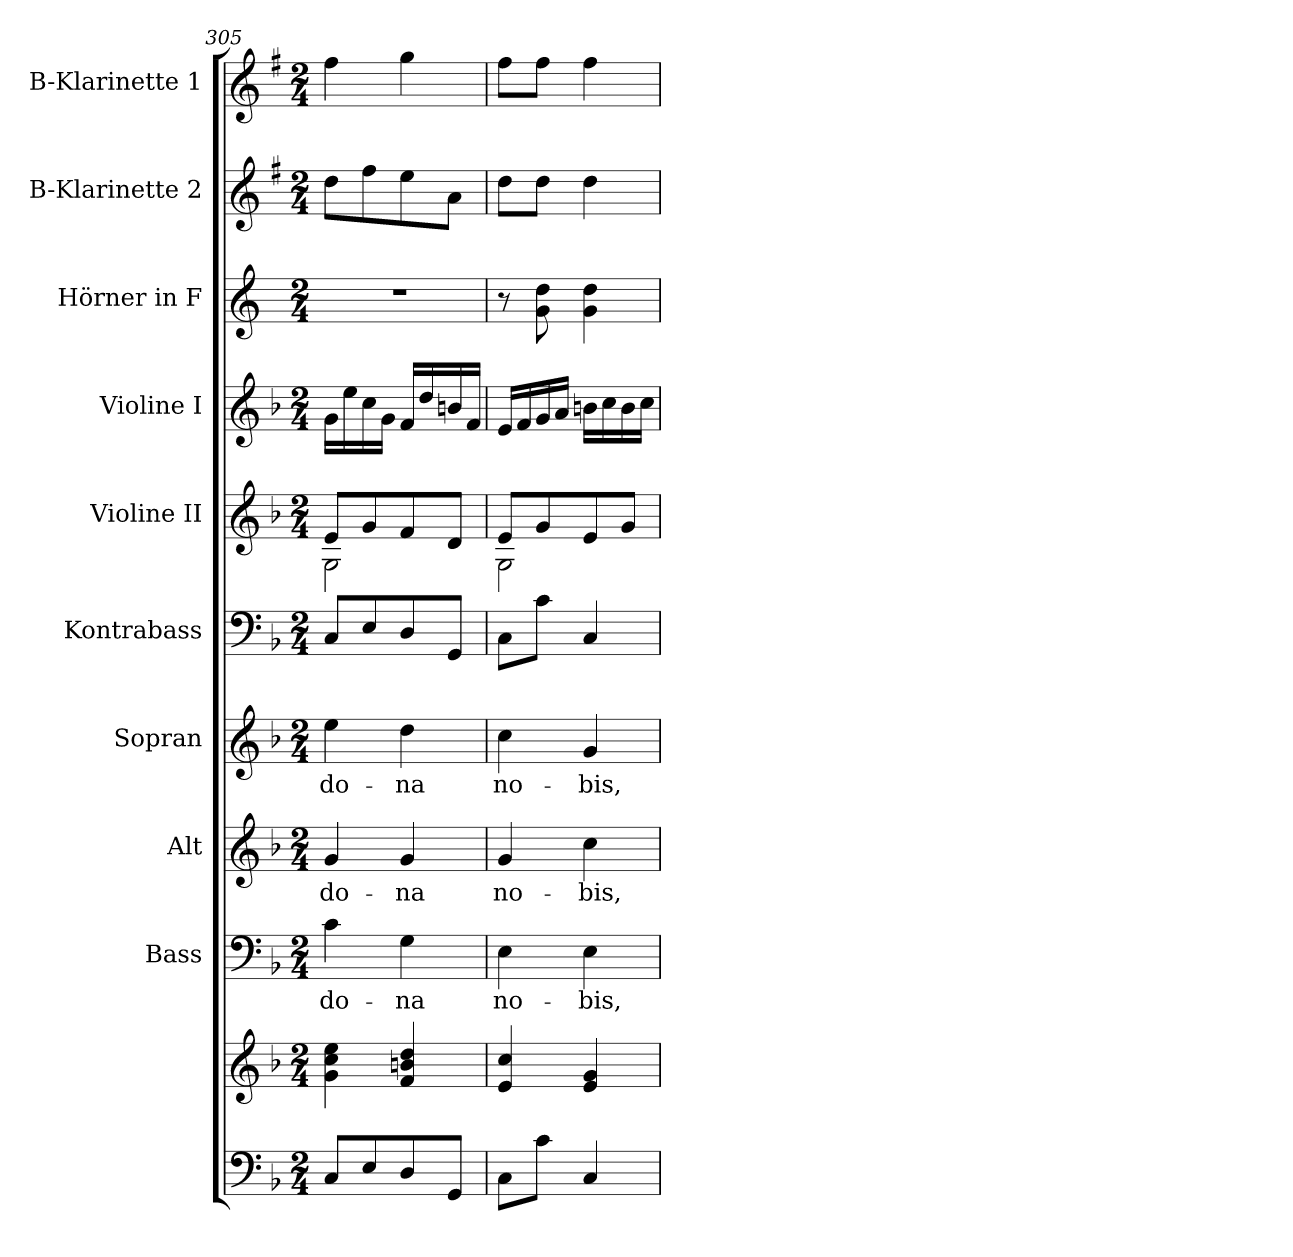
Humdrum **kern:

**kern	**kern	**kern	**text	**kern	**text	**kern	**text	**kern	**kern	**kern	**kern	**kern	**kern
*part10	*part10	*part9	*part9	*part8	*part8	*part7	*part7	*part6	*part5	*part4	*part3	*part2	*part1
*staff11	*staff10	*staff9	*staff9	*staff8	*staff8	*staff7	*staff7	*staff6	*staff5	*staff4	*staff3	*staff2	*staff1
*	*	*I"Bass	*	*I"Alt	*	*I"Sopran	*	*I"Kontrabass	*I"Violine II	*I"Violine I	*I"Hörner in F	*I"B-Klarinette 2	*I"B-Klarinette 1
*	*	*I'B.	*	*I'A.	*	*I'S.	*	*I'Kb.	*I'Vl. II	*I'Vl. I	*	*I'B Kl. 2	*I'B Kl. 1
*clefF4	*clefG2	*clefF4	*	*clefG2	*	*clefG2	*	*clefF4	*clefG2	*clefG2	*clefG2	*clefG2	*clefG2
*	*	*	*	*	*	*	*	*ITrd7c12	*	*	*ITrd4c7	*ITrd1c2	*ITrd1c2
*k[b-]	*k[b-]	*k[b-]	*	*k[b-]	*	*k[b-]	*	*k[b-]	*k[b-]	*k[b-]	*k[b-]	*k[b-]	*k[b-]
*F:	*F:	*F:	*	*F:	*	*F:	*	*F:	*F:	*F:	*F:	*F:	*F:
*M2/4	*M2/4	*M2/4	*	*M2/4	*	*M2/4	*	*M2/4	*M2/4	*M2/4	*M2/4	*M2/4	*M2/4
=305	=305	=305	=305	=305	=305	=305	=305	=305	=305	=305	=305	=305	=305
!	!	!	!LO:LY:b	!	!LO:LY:b	!	!LO:LY:b	!	!	!	!	!	!
*	*	*	*	*	*	*	*	*	*^	*	*	*	*
8C/L	4g\ 4cc\ 4ee\	4c\	do-	4g/	do-	4ee\	do-	8CC/L	8e/L	2G\	16g\LL	2r	8cc\L	4ee\
.	.	.	.	.	.	.	.	.	.	.	16ee\	.	.	.
8E/	.	.	.	.	.	.	.	8EE/	8g/	.	16cc\	.	8ee\	.
.	.	.	.	.	.	.	.	.	.	.	16g\JJ	.	.	.
!	!	!	!LO:LY:b	!	!LO:LY:b	!	!LO:LY:b	!	!	!	!	!	!	!
8D/	4f/ 4bn/ 4dd/	4G\	-na	4g/	-na	4dd\	-na	8DD/	8f/	.	16f/LL	.	8dd\	4ff\
.	.	.	.	.	.	.	.	.	.	.	16dd/	.	.	.
8GG/J	.	.	.	.	.	.	.	8GGG/J	8d/J	.	16bn/	.	8g\J	.
.	.	.	.	.	.	.	.	.	.	.	16f/JJ	.	.	.
=306	=306	=306	=306	=306	=306	=306	=306	=306	=306	=306	=306	=306	=306	=306
!	!	!	!LO:LY:b	!	!LO:LY:b	!	!LO:LY:b	!	!	!	!	!	!	!
8C\L	4e/ 4cc/	4E\	no-	4g/	no-	4cc\	no-	8CC\L	8e/L	2G\	16e/LL	8r	8cc\L	8ee\L
.	.	.	.	.	.	.	.	.	.	.	16f/	.	.	.
8c\J	.	.	.	.	.	.	.	8C\J	8g/	.	16g/	8c\ 8g\	8cc\J	8ee\J
.	.	.	.	.	.	.	.	.	.	.	16a/JJ	.	.	.
!	!	!	!LO:LY:b	!	!LO:LY:b	!	!LO:LY:b	!	!	!	!	!	!	!
4C/	4e/ 4g/	4E\	-bis,	4cc\	-bis,	4g/	-bis,	4CC/	8e/	.	16bn\LL	4c\ 4g\	4cc\	4ee\
.	.	.	.	.	.	.	.	.	.	.	16cc\	.	.	.
.	.	.	.	.	.	.	.	.	8g/J	.	16b\	.	.	.
.	.	.	.	.	.	.	.	.	.	.	16cc\JJ	.	.	.
*	*	*	*	*	*	*	*	*	*v	*v	*	*	*	*
=	=	=	=	=	=	=	=	=	=	=	=	=	=
*-	*-	*-	*-	*-	*-	*-	*-	*-	*-	*-	*-	*-	*-
